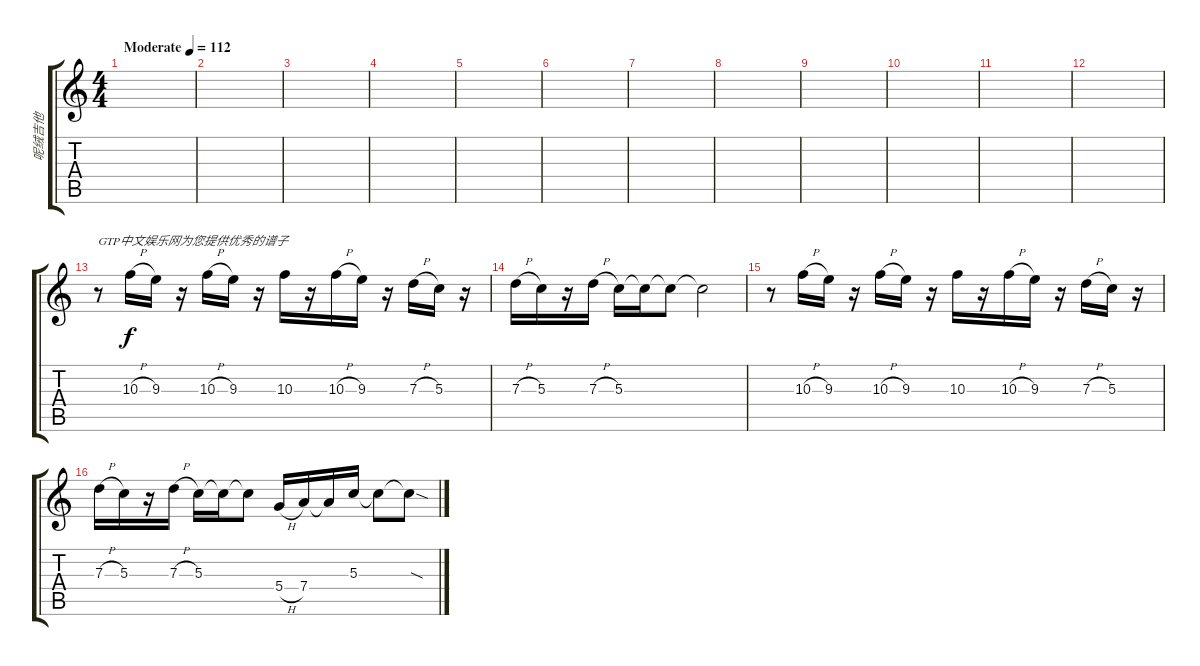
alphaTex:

\track ("呢绒吉他" "呢绒吉他") {instrument acousticguitarnylon}
\staff {score tabs}
\tuning (E4 B3 G3 D3 A2 E2) {hide}
\ts (4 4)
\tempo (112 "Moderate")
\clef g2
\ks c
|
|
|
|
|
|
|
|
|
|
|
|
r.8{txt "GTP中文娱乐网为您提供优秀的谱子"} 10.3{h}.16 9.3.16 r.16 10.3{h}.16 9.3.16 r.16 10.3.16 r.16 10.3{h}.16 9.3.16 r.16 7.3{h}.16 5.3.16 r.16 |
7.3{h}.16 5.3.16 r.16 7.3{h}.16 5.3.16 5.3{t}.16 5.3{t}.8 5.3{t}.2 |
r.8 10.3{h}.16 9.3.16 r.16 10.3{h}.16 9.3.16 r.16 10.3.16 r.16 10.3{h}.16 9.3.16 r.16 7.3{h}.16 5.3.16 r.16 |
7.3{h}.16 5.3.16 r.16 7.3{h}.16 5.3.16 5.3{t}.16 5.3{t}.8 5.4{h}.16 7.4.16 7.4{t}.16 5.3.16 5.3{t}.8 5.3{sod t}.8
